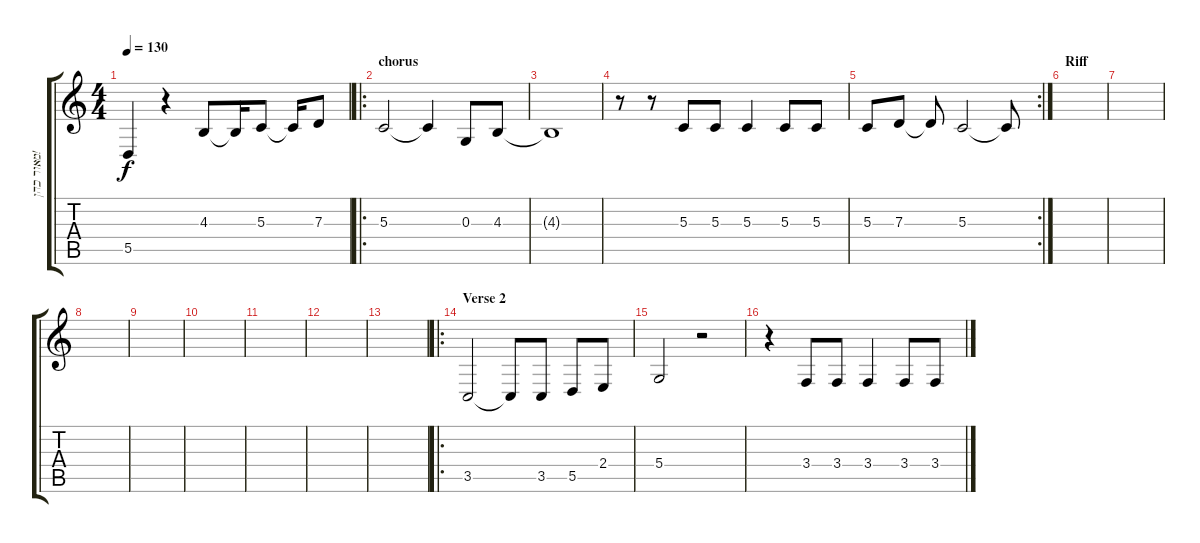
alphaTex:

\track ("מאור כהן!" "מאור כהן!") {instrument synthbrass2}
\staff {score tabs}
\tuning (E4 B3 G3 D3 A2 E2) {hide}
\ts (4 4)
\tempo 130
\clef g2
\ks c
5.5{t}.4{dy f} r.4 4.3.8 4.3{t}.16 5.3.8 5.3{t}.16 7.3.8 |
\ro
\section ("" "chorus")
5.3.2 5.3{t}.4 0.3.8 4.3.8 |
4.3{t}.1 |
r.8 r.8 5.3.8 5.3.8 5.3.4 5.3.8 5.3.8 |
\rc 2
5.3.8 7.3.8 7.3{t}.8 5.3.2 5.3{t}.8 |
\section ("" "Riff")
|
|
|
|
|
|
|
|
\ro
\section ("" "Verse 2")
3.5.2 3.5{t}.8 3.5.8 5.5.8 2.4.8 |
5.4.2 r.2 |
r.4 3.4.8 3.4.8 3.4.4 3.4.8 3.4.8
